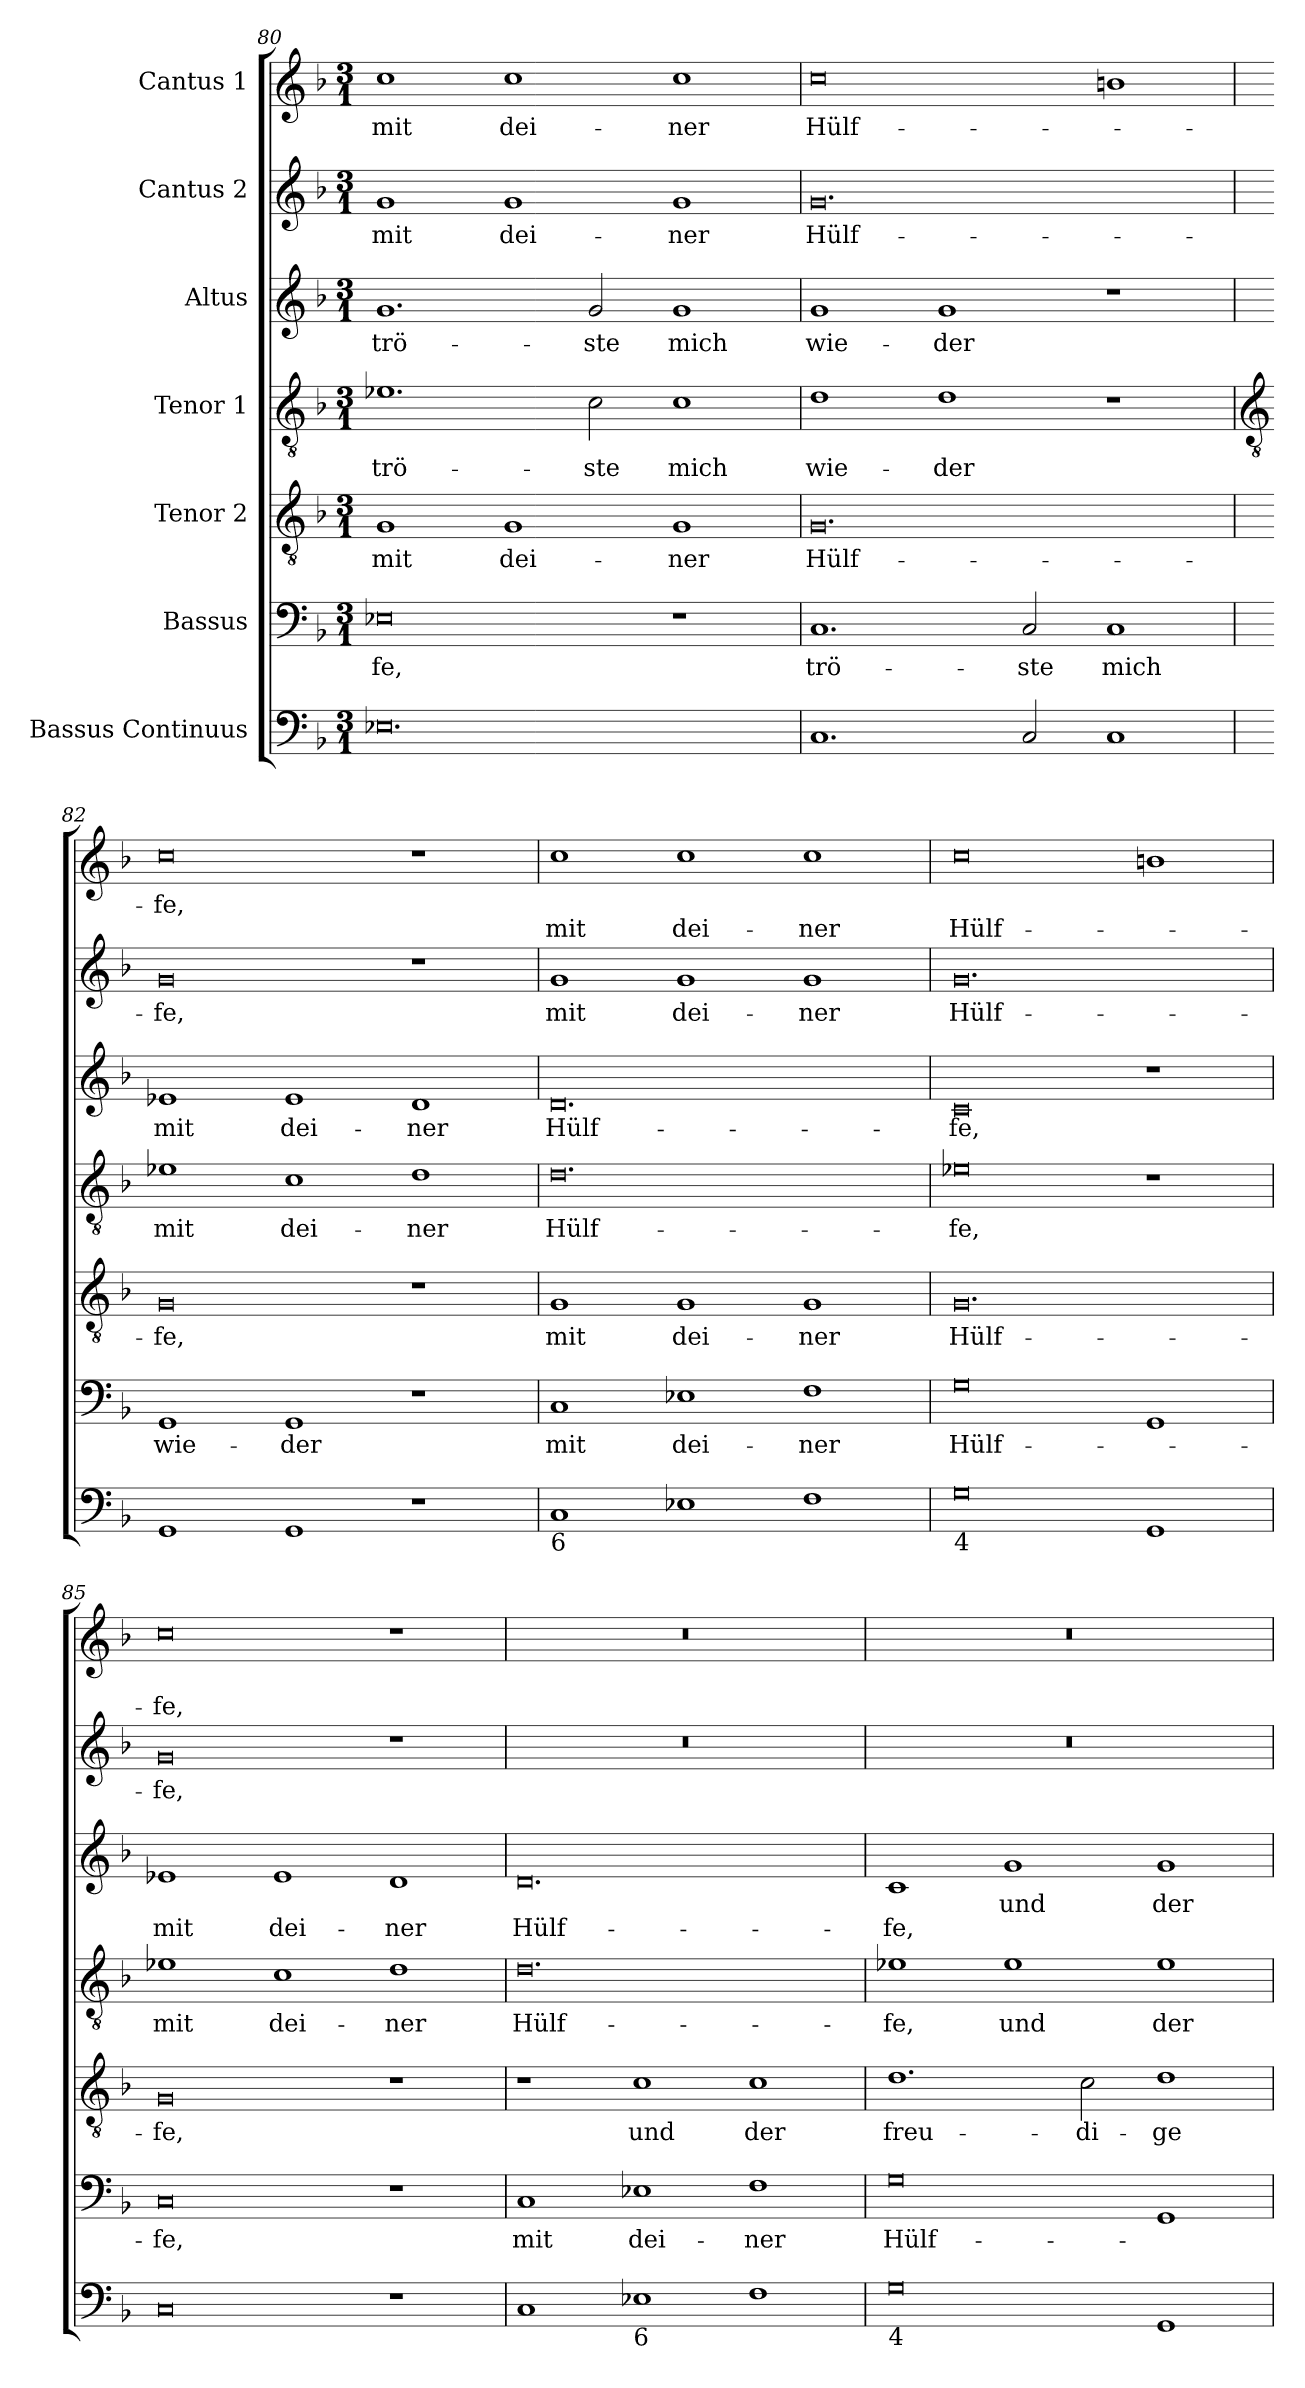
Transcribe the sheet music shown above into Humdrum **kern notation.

**kern	**kern	**text	**kern	**text	**kern	**text	**kern	**text	**text	**kern	**text	**kern	**text	**text
*part7	*part6	*part6	*part5	*part5	*part4	*part4	*part3	*part3	*part3	*part2	*part2	*part1	*part1	*part1
*staff7	*staff6	*staff6	*staff5	*staff5	*staff4	*staff4	*staff3	*staff3	*staff3	*staff2	*staff2	*staff1	*staff1	*staff1
*I"Bassus Continuus	*I"Bassus	*	*I"Tenor 2	*	*I"Tenor 1	*	*I"Altus	*	*	*I"Cantus 2	*	*I"Cantus 1	*	*
!!LO:LB:g=z
*clefF4	*clefF4	*	*clefGv2	*	*clefGv2	*	*clefG2	*	*	*clefG2	*	*clefG2	*	*
*k[b-]	*k[b-]	*	*k[b-]	*	*k[b-]	*	*k[b-]	*	*	*k[b-]	*	*k[b-]	*	*
*F:	*F:	*	*F:	*	*F:	*	*F:	*	*	*F:	*	*F:	*	*
*M3/1	*M3/1	*	*M3/1	*	*M3/1	*	*M3/1	*	*	*M3/1	*	*M3/1	*	*
=80	=80	=80	=80	=80	=80	=80	=80	=80	=80	=80	=80	=80	=80	=80
!	!	!LO:LY:b	!	!LO:LY:b	!	!LO:LY:b	!	!LO:LY:b	!	!	!LO:LY:b	!	!LO:LY:b	!
0.E-X	0E-X	-fe,	1G	mit	1.e-X	trö-	1.g	trö-	.	1g	mit	1cc	mit	.
!	!	!	!	!LO:LY:b	!	!	!	!	!	!	!LO:LY:b	!	!LO:LY:b	!
.	.	.	1G	dei-	.	.	.	.	.	1g	dei-	1cc	dei-	.
!	!	!	!	!	!	!LO:LY:b	!	!LO:LY:b	!	!	!	!	!	!
.	.	.	.	.	2c	-ste	2g	-ste	.	.	.	.	.	.
!	!	!	!	!LO:LY:b	!	!LO:LY:b	!	!LO:LY:b	!	!	!LO:LY:b	!	!LO:LY:b	!
.	1r	.	1G	-ner	1c	mich	1g	mich	.	1g	-ner	1cc	-ner	.
=81	=81	=81	=81	=81	=81	=81	=81	=81	=81	=81	=81	=81	=81	=81
!	!	!LO:LY:b	!	!LO:LY:b	!	!LO:LY:b	!	!LO:LY:b	!	!	!LO:LY:b	!	!LO:LY:b	!
1.C	1.C	trö-	0.G	Hülf-	1d	wie-	1g	wie-	.	0.g	Hülf-	0cc	Hülf-	.
!	!	!	!	!	!	!LO:LY:b	!	!LO:LY:b	!	!	!	!	!	!
.	.	.	.	.	1d	-der	1g	-der	.	.	.	.	.	.
!	!	!LO:LY:b	!	!	!	!	!	!	!	!	!	!	!	!
2C	2C	-ste	.	.	.	.	.	.	.	.	.	.	.	.
!	!	!LO:LY:b	!	!	!	!	!	!	!	!	!	!	!	!
1C	1C	mich	.	.	1r	.	1r	.	.	.	.	1bn	.	.
!!LO:LB:g=z
=82	=82	=82	=82	=82	=82	=82	=82	=82	=82	=82	=82	=82	=82	=82
*	*	*	*	*	*clefGv2	*	*	*	*	*	*	*	*	*
!	!	!LO:LY:b	!	!LO:LY:b	!	!LO:LY:b	!	!LO:LY:b	!	!	!LO:LY:b	!	!LO:LY:b	!
1GG	1GG	wie-	0G	-fe,	1e-	mit	1e-X	mit	.	0g	-fe,	0cc	-fe,	.
!	!	!LO:LY:b	!	!	!	!LO:LY:b	!	!LO:LY:b	!	!	!	!	!	!
1GG	1GG	-der	.	.	1c	dei-	1e-	dei-	.	.	.	.	.	.
!	!	!	!	!	!	!LO:LY:b	!	!LO:LY:b	!	!	!	!	!	!
1r	1r	.	1r	.	1d	-ner	1d	-ner	.	1r	.	1r	.	.
!!LO:LB:g=z
=83	=83	=83	=83	=83	=83	=83	=83	=83	=83	=83	=83	=83	=83	=83
!LO:TX:b:t=6	!	!	!	!	!	!	!	!	!	!	!	!	!	!
!	!	!LO:LY:b	!	!LO:LY:b	!	!LO:LY:b	!	!LO:LY:b	!	!	!LO:LY:b	!	!	!LO:LY:b
1C	1C	mit	1G	mit	0.d	Hülf-	0.d	Hülf-	.	1g	mit	1cc	.	mit
!	!	!LO:LY:b	!	!LO:LY:b	!	!	!	!	!	!	!LO:LY:b	!	!	!LO:LY:b
1E-X	1E-X	dei-	1G	dei-	.	.	.	.	.	1g	dei-	1cc	.	dei-
!	!	!LO:LY:b	!	!LO:LY:b	!	!	!	!	!	!	!LO:LY:b	!	!	!LO:LY:b
1F	1F	-ner	1G	-ner	.	.	.	.	.	1g	-ner	1cc	.	-ner
=84	=84	=84	=84	=84	=84	=84	=84	=84	=84	=84	=84	=84	=84	=84
!LO:TX:b:t=4	!	!	!	!	!	!	!	!	!	!	!	!	!	!
!	!	!LO:LY:b	!	!LO:LY:b	!	!LO:LY:b	!	!LO:LY:b	!	!	!LO:LY:b	!	!	!LO:LY:b
0G	0G	Hülf-	0.G	Hülf-	0e-X	-fe,	0c	-fe,	.	0.g	Hülf-	0cc	.	Hülf-
1GG	1GG	.	.	.	1r	.	1r	.	.	.	.	1bn	.	.
=85	=85	=85	=85	=85	=85	=85	=85	=85	=85	=85	=85	=85	=85	=85
!	!	!LO:LY:b	!	!LO:LY:b	!	!LO:LY:b	!	!	!LO:LY:b	!	!LO:LY:b	!	!	!LO:LY:b
0C	0C	-fe,	0G	-fe,	1e-	mit	1e-X	.	mit	0g	-fe,	0cc	.	-fe,
!	!	!	!	!	!	!LO:LY:b	!	!	!LO:LY:b	!	!	!	!	!
.	.	.	.	.	1c	dei-	1e-	.	dei-	.	.	.	.	.
!	!	!	!	!	!	!LO:LY:b	!	!	!LO:LY:b	!	!	!	!	!
1r	1r	.	1r	.	1d	-ner	1d	.	-ner	1r	.	1r	.	.
=86	=86	=86	=86	=86	=86	=86	=86	=86	=86	=86	=86	=86	=86	=86
!	!	!LO:LY:b	!	!	!	!LO:LY:b	!	!	!LO:LY:b	!	!	!	!	!
1C	1C	mit	1r	.	0.d	Hülf-	0.d	.	Hülf-	0.r	.	0.r	.	.
!LO:TX:b:t=6	!	!	!	!	!	!	!	!	!	!	!	!	!	!
!	!	!LO:LY:b	!	!LO:LY:b	!	!	!	!	!	!	!	!	!	!
1E-X	1E-X	dei-	1c	und	.	.	.	.	.	.	.	.	.	.
!	!	!LO:LY:b	!	!LO:LY:b	!	!	!	!	!	!	!	!	!	!
1F	1F	-ner	1c	der	.	.	.	.	.	.	.	.	.	.
=87	=87	=87	=87	=87	=87	=87	=87	=87	=87	=87	=87	=87	=87	=87
!LO:TX:b:t=4	!	!	!	!	!	!	!	!	!	!	!	!	!	!
!	!	!LO:LY:b	!	!LO:LY:b	!	!LO:LY:b	!	!	!LO:LY:b	!	!	!	!	!
0G	0G	Hülf-	1.d	freu-	1e-X	-fe,	1c	.	-fe,	0.r	.	0.r	.	.
!	!	!	!	!	!	!LO:LY:b	!	!LO:LY:b	!	!	!	!	!	!
.	.	.	.	.	1e-	und	1g	und	.	.	.	.	.	.
!	!	!	!	!LO:LY:b	!	!	!	!	!	!	!	!	!	!
.	.	.	2c	-di-	.	.	.	.	.	.	.	.	.	.
!	!	!	!	!LO:LY:b	!	!LO:LY:b	!	!LO:LY:b	!	!	!	!	!	!
1GG	1GG	.	1d	-ge-	1e-	der	1g	der	.	.	.	.	.	.
=	=	=	=	=	=	=	=	=	=	=	=	=	=	=
*-	*-	*-	*-	*-	*-	*-	*-	*-	*-	*-	*-	*-	*-	*-
